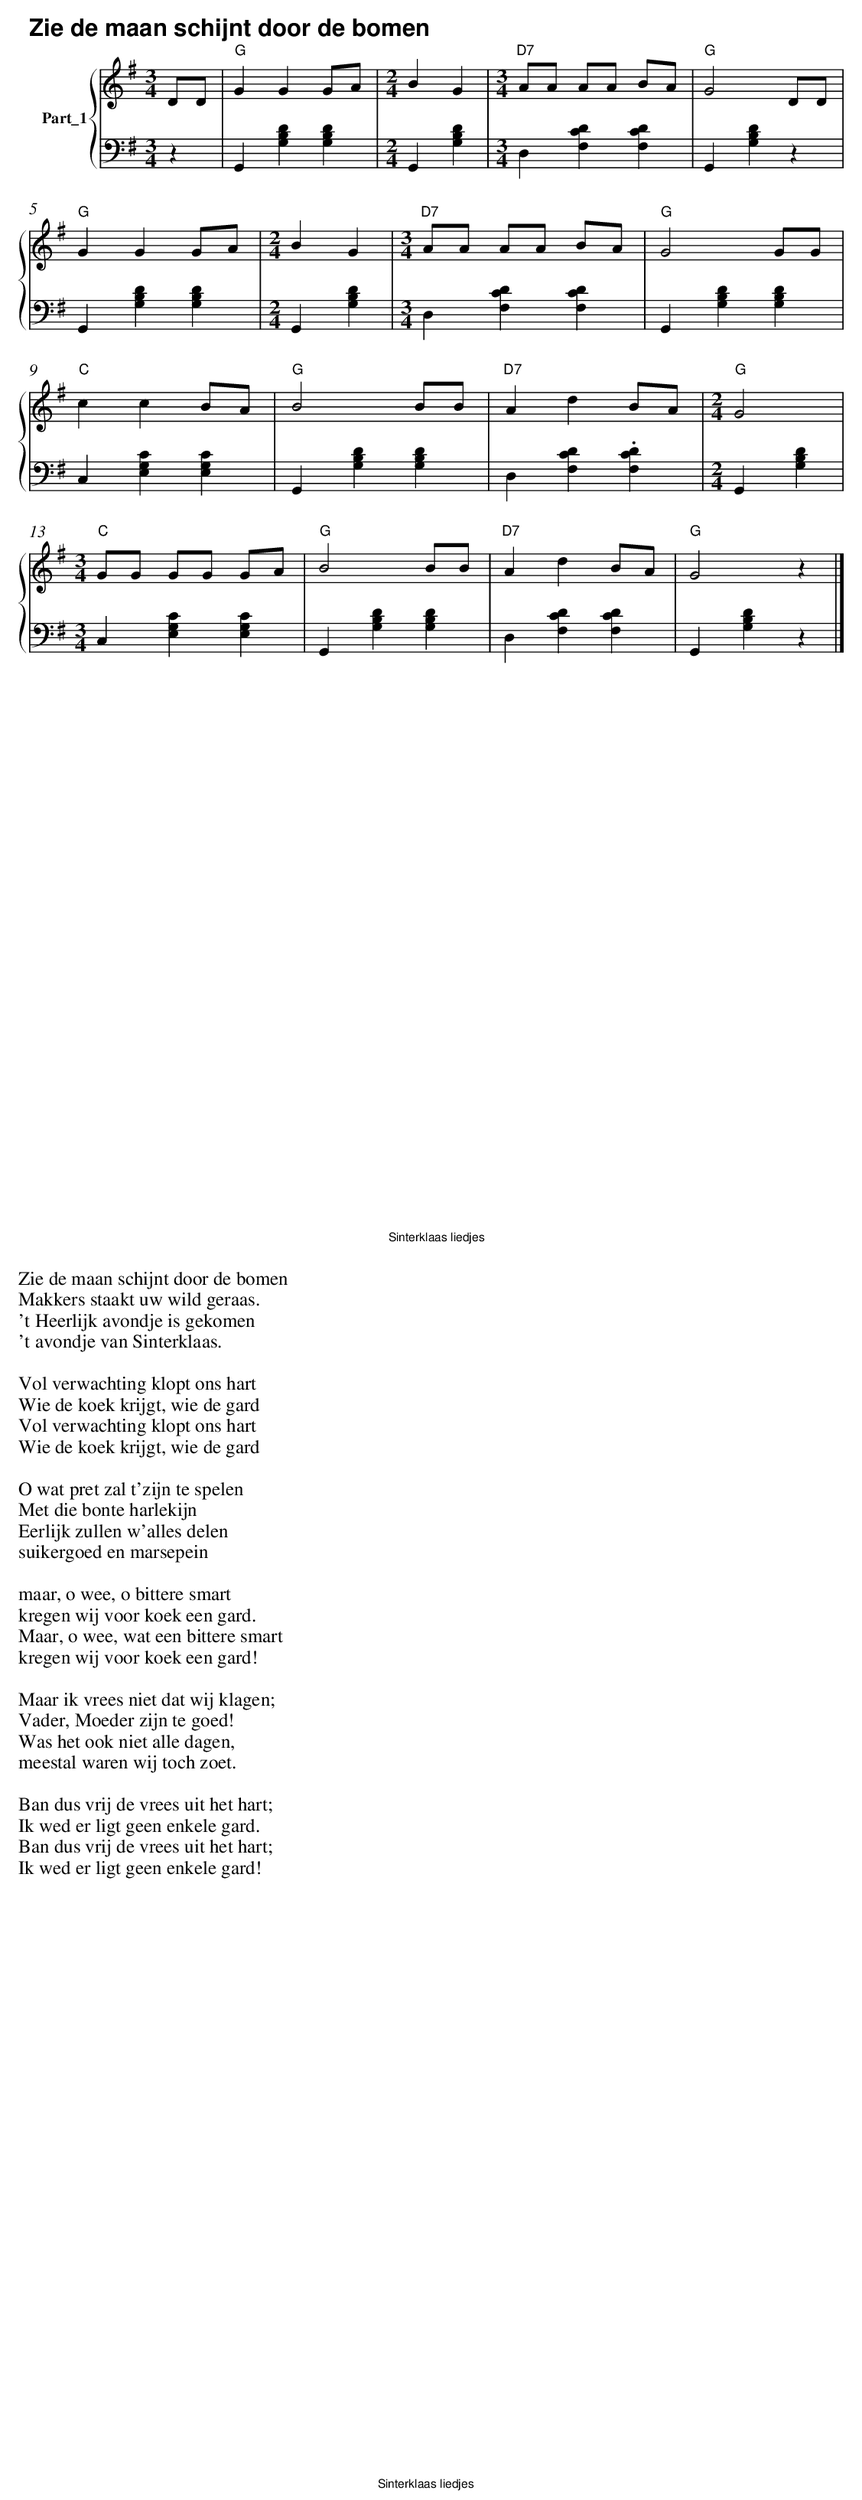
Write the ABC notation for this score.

X:1
T:Zie de maan schijnt door de bomen
%%score { 1 | 2 }
L:1/4
M:3/4
K:G
V:1 treble nm="Part_1"
V:2 bass
V:1
D/D/ |"G" G G G/A/ |[M:2/4] B G |[M:3/4]"D7" A/A/ A/A/ B/A/ |"G" G2 D/D/ |$"G" G G G/A/ |
[M:2/4] B G |[M:3/4]"D7" A/A/ A/A/ B/A/ |"G" G2 G/G/ |$"C" c c B/A/ | "G"B2 B/B/ |"D7" A d B/A/ |
[M:2/4]"G" G2 |$[M:3/4]"C" G/G/ G/G/ G/A/ |"G" B2 B/B/ |"D7" A d B/A/ |"G" G2 z |]
V:2
z | G,, [DB,G,] [DB,G,] |[M:2/4] G,, [DB,G,] |[M:3/4] D, [DCF,] [DCF,] | G,, [DB,G,] z |$
G,, [DB,G,] [DB,G,] |[M:2/4] G,, [DB,G,] |[M:3/4] D, [DCF,] [DCF,] | G,, [DB,G,] [DB,G,] |$
C, [CG,E,] [CG,E,] | G,, [DB,G,] [DB,G,] | D, [DCF,] .[DCF,] |[M:2/4] G,, [DB,G,] |$
[M:3/4] C, [CG,E,] [CG,E,] | G,, [DB,G,][DB,G,] | D, [DCF,] [DCF,] | G,, [DB,G,] z |]
Zie de maan schijnt door de bomen
Makkers staakt uw wild geraas.
't Heerlijk avondje is gekomen
't avondje van Sinterklaas.
\
Vol verwachting klopt ons hart
Wie de koek krijgt, wie de gard
Vol verwachting klopt ons hart
Wie de koek krijgt, wie de gard
\
O wat pret zal t'zijn te spelen
Met die bonte harlekijn
Eerlijk zullen w'alles delen
suikergoed en marsepein
\
maar, o wee, o bittere smart
kregen wij voor koek een gard.
Maar, o wee, wat een bittere smart
kregen wij voor koek een gard!
\
Maar ik vrees niet dat wij klagen;
Vader, Moeder zijn te goed!
Was het ook niet alle dagen,
meestal waren wij toch zoet.
\
Ban dus vrij de vrees uit het hart;
Ik wed er ligt geen enkele gard.
Ban dus vrij de vrees uit het hart;
Ik wed er ligt geen enkele gard!
